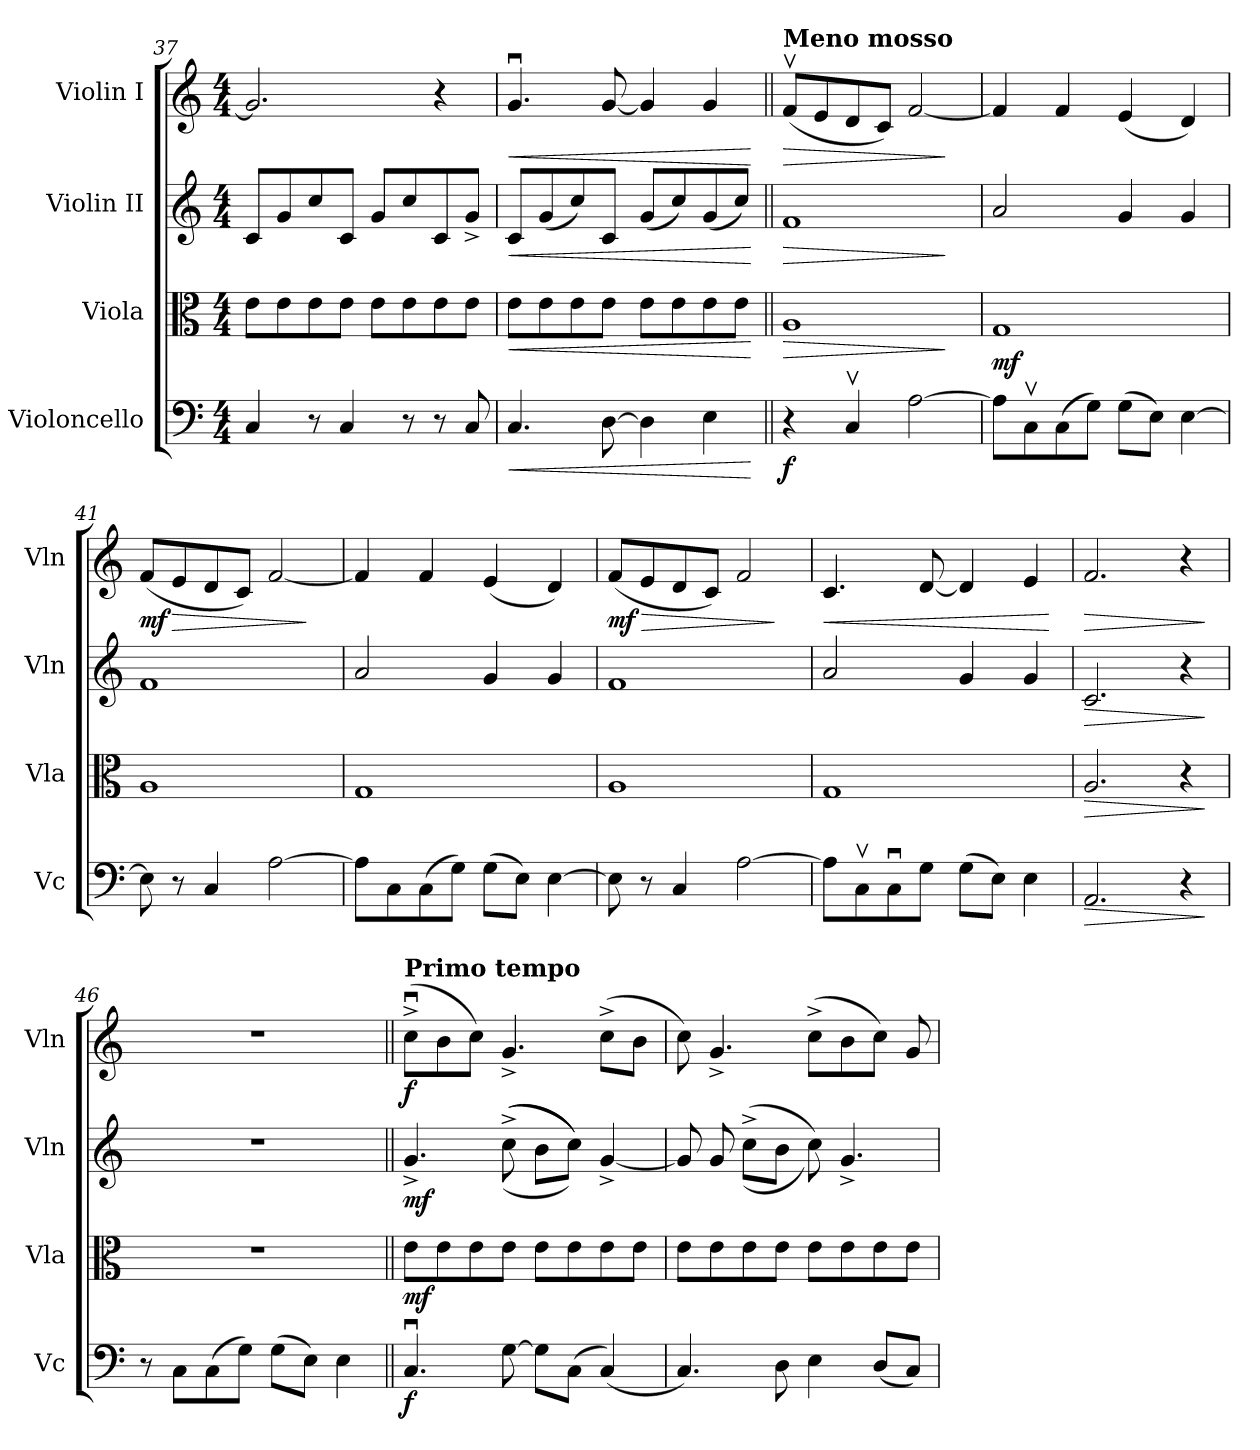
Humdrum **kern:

**kern	**dynam	**kern	**dynam	**kern	**dynam	**kern	**dynam
*part4	*part4	*part3	*part3	*part2	*part2	*part1	*part1
*staff4	*staff4	*staff3	*staff3	*staff2	*staff2	*staff1	*staff1
*I"Violoncello	*	*I"Viola	*	*I"Violin II	*	*I"Violin I	*
*I'Vc	*	*I'Vla	*	*I'Vln	*	*I'Vln	*
!!LO:LB:g=z
*clefF4	*	*clefC3	*	*clefG2	*	*clefG2	*
*k[]	*	*k[]	*	*k[]	*	*k[]	*
*M4/4	*	*M4/4	*	*M4/4	*	*M4/4	*
=37	=37	=37	=37	=37	=37	=37	=37
4C/	.	8e\L	.	8c/L	.	2.g/]	.
.	.	8e\	.	8g/	.	.	.
8r	.	8e\	.	8cc/	.	.	.
4C/	.	8e\J	.	8c/J	.	.	.
.	.	8e\L	.	8g/L	.	.	.
8r	.	8e\	.	8cc/	.	.	.
8r	.	8e\	.	8c/	.	4r	.
8C/	.	8e\J	.	8g^/J	.	.	.
=38	=38	=38	=38	=38	=38	=38	=38
!	!LO:HP:b	!	!LO:HP:b	!	!LO:HP:b	!	!LO:HP:b
4.C/	<	8e\L	<	8c/L	<	4.gu/	<
.	.	8e\	.	(8g/	.	.	.
.	.	8e\	.	8cc/)	.	.	.
[8D\	.	8e\J	.	8c/J	.	[8g/	.
4D\]	.	8e\L	.	(8g/L	.	4g/]	.
.	.	8e\	.	8cc/)	.	.	.
4E\	.	8e\	.	(8g/	.	4g/	.
.	.	8e\J	.	8cc/J)	.	.	.
.	[	.	[	.	[	.	[
=39||	=39||	=39||	=39||	=39||	=39||	=39||	=39||
*	*	*	*	*	*	*MM96	*
!	!	!	!	!	!	!LO:TX:a:B:t=Meno mosso	!
!	!LO:DY:b	!	!LO:HP:b	!	!LO:HP:b	!	!LO:HP:b
4r	f	1A	>	1f	>	(8fv/L	>
.	.	.	.	.	.	8e/	.
4Cv/	.	.	.	.	.	8d/	.
.	.	.	.	.	.	8c/J)	.
[2A\	.	.	.	.	.	[2f/	.
.	.	.	]	.	]	.	]
=40	=40	=40	=40	=40	=40	=40	=40
!	!LO:DY:a	!	!	!	!	!	!
8A\L]	mf	1G	.	2a/	.	4f/]	.
8Cv\	.	.	.	.	.	.	.
(8C\	.	.	.	.	.	4f/	.
8G\J)	.	.	.	.	.	.	.
(8G\L	.	.	.	4g/	.	(4e/	.
8E\J)	.	.	.	.	.	.	.
[4E\	.	.	.	4g/	.	4d/)	.
=41	=41	=41	=41	=41	=41	=41	=41
!	!	!	!	!	!	!	!LO:DY:b
8E\]	.	1A	.	1f	.	(8f/L	mf
!	!	!	!	!	!	!	!LO:HP:b
8r	.	.	.	.	.	8e/	>
4C/	.	.	.	.	.	8d/	.
.	.	.	.	.	.	8c/J)	.
[2A\	.	.	.	.	.	[2f/	.
.	.	.	.	.	.	.	]
=42	=42	=42	=42	=42	=42	=42	=42
8A\L]	.	1G	.	2a/	.	4f/]	.
8C\	.	.	.	.	.	.	.
(8C\	.	.	.	.	.	4f/	.
8G\J)	.	.	.	.	.	.	.
(8G\L	.	.	.	4g/	.	(4e/	.
8E\J)	.	.	.	.	.	.	.
[4E\	.	.	.	4g/	.	4d/)	.
!!LO:PB:g=z
=43	=43	=43	=43	=43	=43	=43	=43
!	!	!	!	!	!	!	!LO:HP:b
!	!	!	!	!	!	!	!LO:DY:n=1:b
8E\]	.	1A	.	1f	.	(8f/L	> mf
8r	.	.	.	.	.	8e/	.
4C/	.	.	.	.	.	8d/	.
.	.	.	.	.	.	8c/J)	.
[2A\	.	.	.	.	.	2f/	.
.	.	.	.	.	.	.	]
=44	=44	=44	=44	=44	=44	=44	=44
!	!	!	!	!	!	!	!LO:HP:b
8A\L]	.	1G	.	2a/	.	4.c/	<
8Cv\	.	.	.	.	.	.	.
8Cu\	.	.	.	.	.	.	.
8G\J	.	.	.	.	.	[8d/	.
(8G\L	.	.	.	4g/	.	4d/]	.
8E\J)	.	.	.	.	.	.	.
4E\	.	.	.	4g/	.	4e/	.
.	.	.	.	.	.	.	[
=45	=45	=45	=45	=45	=45	=45	=45
!	!LO:HP:b	!	!LO:HP:b	!	!LO:HP:b	!	!LO:HP:b
2.AA/	>	2.A/	>	2.c/	>	2.f/	>
4r	.	4r	.	4r	.	4r	.
.	]	.	]	.	]	.	]
=46	=46	=46	=46	=46	=46	=46	=46
8r	.	1r	.	1r	.	1r	.
8C\L	.	.	.	.	.	.	.
(8C\	.	.	.	.	.	.	.
8G\J)	.	.	.	.	.	.	.
(8G\L	.	.	.	.	.	.	.
8E\J)	.	.	.	.	.	.	.
4E\	.	.	.	.	.	.	.
=47||	=47||	=47||	=47||	=47||	=47||	=47||	=47||
*	*	*	*	*	*	*MM104	*
!	!	!	!	!	!	!LO:TX:a:B:t=Primo tempo	!
!	!LO:DY:b	!	!LO:DY:b	!	!LO:DY:b	!	!LO:DY:b
4.Cu/	f	8e\L	mf	4.g^/	mf	(8ccu^\L	f
.	.	8e\	.	.	.	8b\	.
.	.	8e\	.	.	.	8cc\J)	.
[8G\	.	8e\J	.	(((8cc^\	.	4.g^/	.
8G\L]	.	8e\L	.	8b\L	.	.	.
(8C\J	.	8e\	.	8cc\J)))	.	.	.
(4C/)	.	8e\	.	[4g^/	.	(8cc^\L	.
.	.	8e\J	.	.	.	8b\J	.
=48	=48	=48	=48	=48	=48	=48	=48
4.C/)	.	8e\L	.	8g/]	.	8cc\)	.
.	.	8e\	.	8g/	.	4.g^/	.
.	.	8e\	.	((8cc^\L	.	.	.
8D\	.	8e\J	.	8b\J	.	.	.
4E\	.	8e\L	.	8cc\))	.	(8cc^\L	.
.	.	8e\	.	4.g^/	.	8b\	.
(8D/L	.	8e\	.	.	.	8cc\J)	.
8C/J)	.	8e\J	.	.	.	8g/	.
=	=	=	=	=	=	=	=
*-	*-	*-	*-	*-	*-	*-	*-
